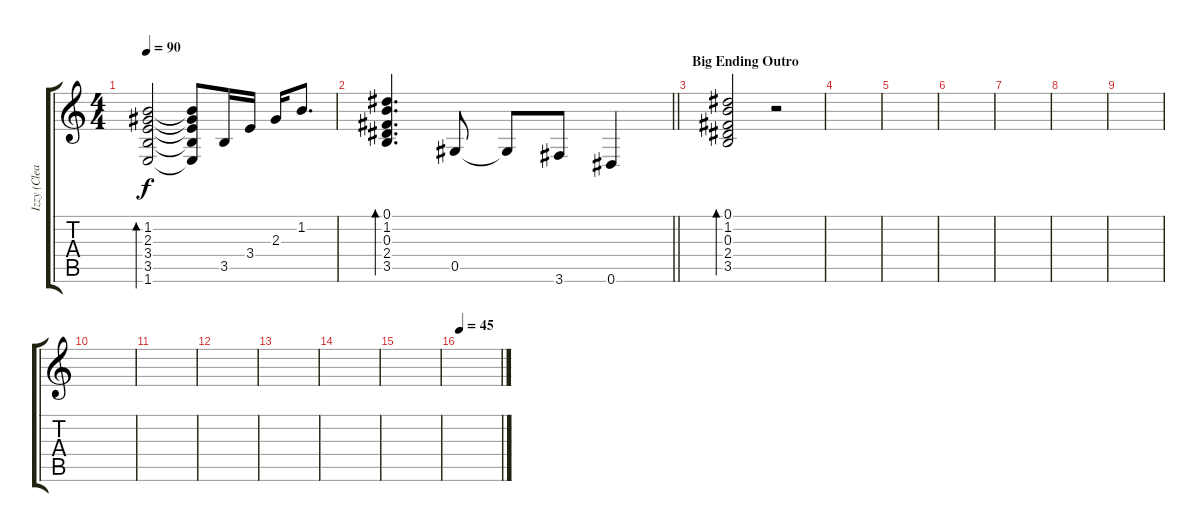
\track ("Izzy (Clean Guitar)" "Izzy (Clea") {instrument electricguitarclean}
\staff {score tabs}
\tuning (Eb4 Bb3 Gb3 Db3 Ab2 Eb2) {hide}
\ts (4 4)
\tempo 90
\clef g2
\ks c
(1.2 2.3 3.4 3.5 1.6).2{bd 120 dy f} (1.2{t} 2.3{t} 3.4{t} 3.5{t} 1.6{t}).8 3.5.16 3.4.16 2.3.16 1.2.8{d} |
\barLineRight lightlight
(0.1 1.2 0.3 2.4 3.5).4{d bd 120 volume 10} 0.5.8 0.5{t}.8 3.6.8 0.6.4 |
\section ("" "Big Ending Outro")
(0.1 1.2 0.3 2.4 3.5).2{bd 120} r.2 |
|
|
|
|
|
|
|
|
|
|
|
|
\tempo 45
